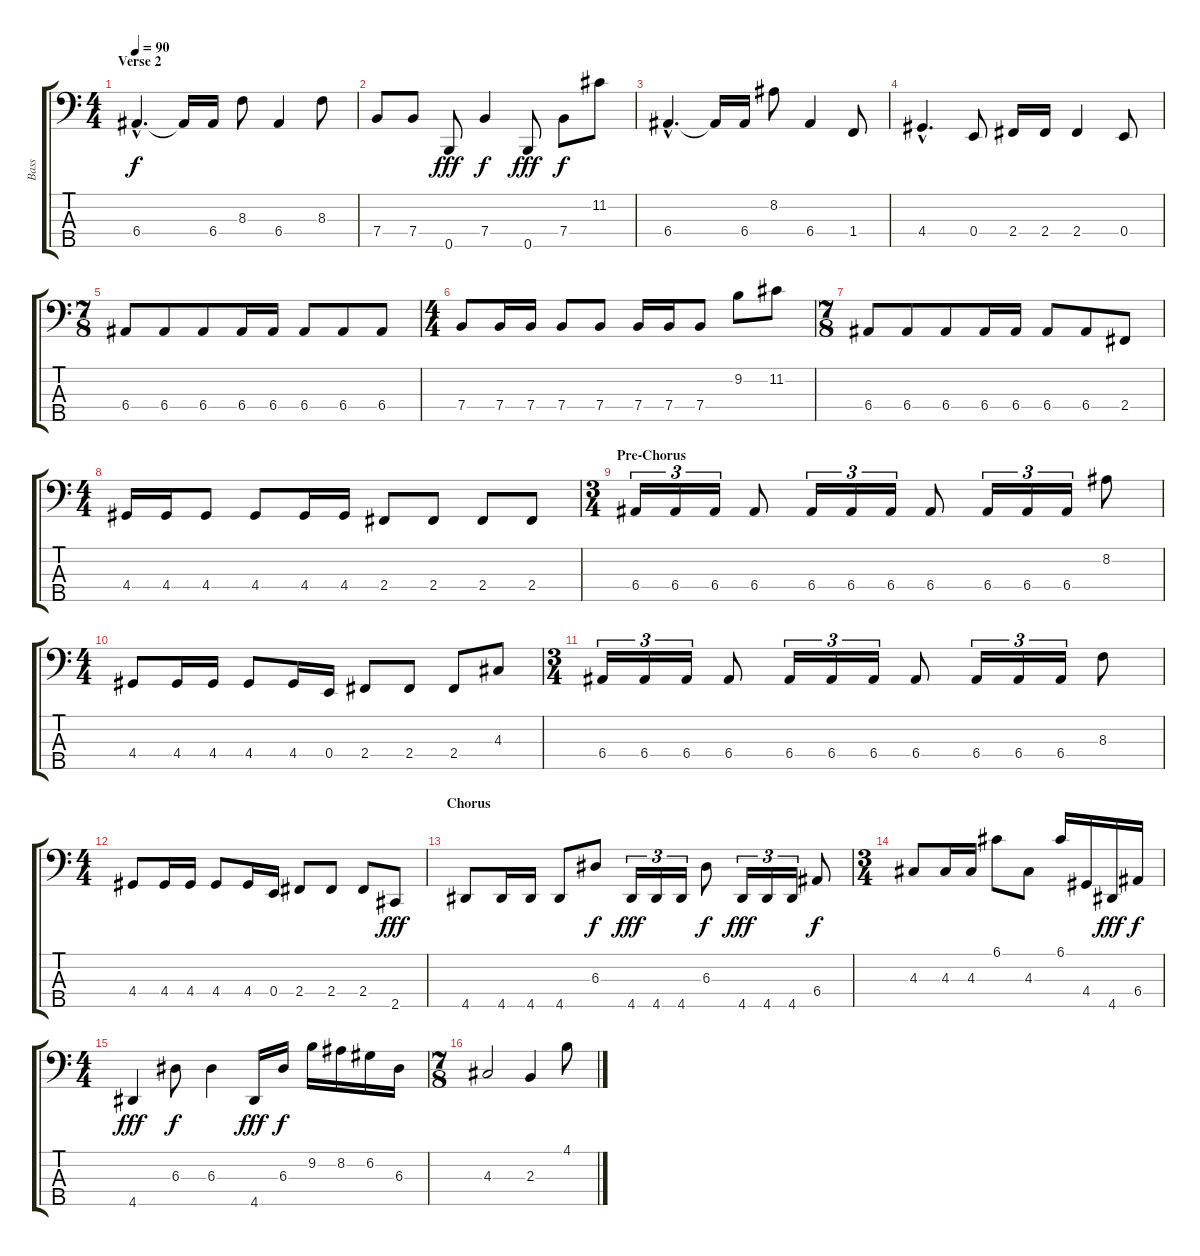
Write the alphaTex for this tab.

\track ("Bass" "Bass") {instrument electricbassfinger}
\staff {score tabs}
\tuning (G2 D2 A1 E1 B0) {hide}
\ts (4 4)
\section ("" "Verse 2")
\tempo 90
\clef f4
\ks c
6.4{hac}.4{d dy f} 6.4{t}.16 6.4.16 8.3.8 6.4.4 8.3.8 |
7.4.8 7.4.8 0.5.8{dy fff} 7.4.4{dy f} 0.5.8{dy fff} 7.4.8{dy f} 11.2.8 |
6.4{hac}.4{d} 6.4{t}.16 6.4.16 8.2.8 6.4.4 1.4.8 |
4.4{hac}.4{d} 0.4.8 2.4.16 2.4.16 2.4.4 0.4.8 |
\ts (7 8)
6.4.8 6.4.8 6.4.8 6.4.16 6.4.16 6.4.8 6.4.8 6.4.8 |
\ts (4 4)
7.4.8 7.4.16 7.4.16 7.4.8 7.4.8 7.4.16 7.4.16 7.4.8 9.2.8 11.2.8 |
\ts (7 8)
6.4.8 6.4.8 6.4.8 6.4.16 6.4.16 6.4.8 6.4.8 2.4.8 |
\ts (4 4)
4.4.16 4.4.16 4.4.8 4.4.8 4.4.16 4.4.16 2.4.8 2.4.8 2.4.8 2.4.8 |
\ts (3 4)
\section ("" "Pre-Chorus")
6.4.16{tu (3 2)} 6.4.16{tu (3 2)} 6.4.16{tu (3 2)} 6.4.8 6.4.16{tu (3 2)} 6.4.16{tu (3 2)} 6.4.16{tu (3 2)} 6.4.8 6.4.16{tu (3 2)} 6.4.16{tu (3 2)} 6.4.16{tu (3 2)} 8.2.8 |
\ts (4 4)
4.4.8 4.4.16 4.4.16 4.4.8 4.4.16 0.4.16 2.4.8 2.4.8 2.4.8 4.3.8 |
\ts (3 4)
6.4.16{tu (3 2)} 6.4.16{tu (3 2)} 6.4.16{tu (3 2)} 6.4.8 6.4.16{tu (3 2)} 6.4.16{tu (3 2)} 6.4.16{tu (3 2)} 6.4.8 6.4.16{tu (3 2)} 6.4.16{tu (3 2)} 6.4.16{tu (3 2)} 8.3.8 |
\ts (4 4)
4.4.8 4.4.16 4.4.16 4.4.8 4.4.16 0.4.16 2.4.8 2.4.8 2.4.8 2.5.8{dy fff} |
\section ("" "Chorus")
4.5.8 4.5.16 4.5.16 4.5.8 6.3.8{dy f} 4.5.16{tu (3 2) dy fff} 4.5.16{tu (3 2)} 4.5.16{tu (3 2)} 6.3.8{dy f} 4.5.16{tu (3 2) dy fff} 4.5.16{tu (3 2)} 4.5.16{tu (3 2)} 6.4.8{dy f} |
\ts (3 4)
4.3.8 4.3.16 4.3.16 6.1.8 4.3.8 6.1.16 4.4.16 4.5.16{dy fff} 6.4.16{dy f} |
\ts (4 4)
4.5.4{dy fff} 6.3.8{dy f} 6.3.4 4.5.16{dy fff} 6.3.16{dy f} 9.2.16 8.2.16 6.2.16 6.3.16 |
\ts (7 8)
4.3.2 2.3.4 4.1.8
